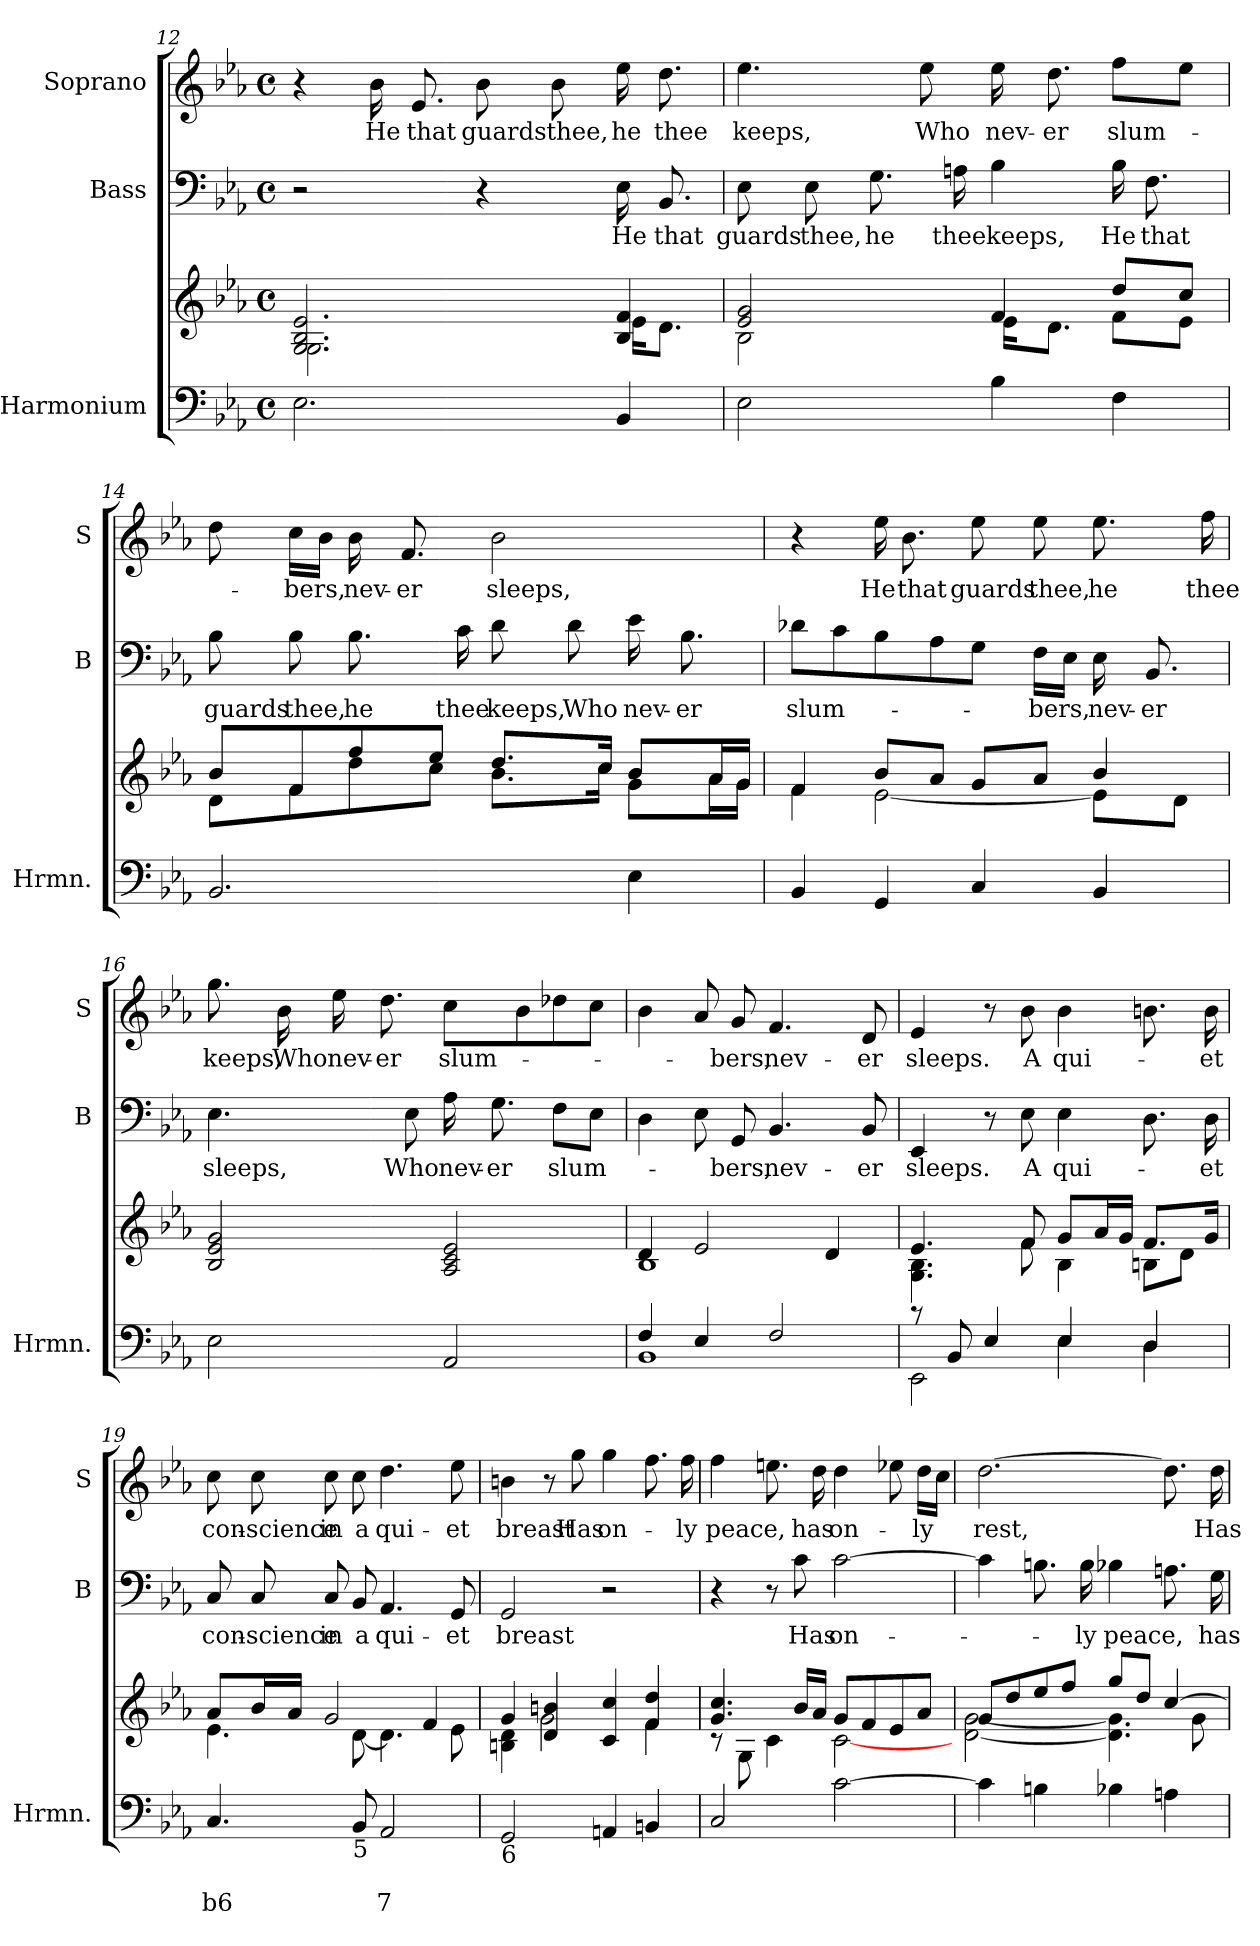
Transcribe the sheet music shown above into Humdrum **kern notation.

**kern	**text	**text	**kern	**kern	**text	**kern	**text
*part3	*part3	*part3	*part3	*part2	*part2	*part1	*part1
*staff4	*staff4	*staff4	*staff3	*staff2	*staff2	*staff1	*staff1
*I"Harmonium	*	*	*	*I"Bass	*	*I"Soprano	*
*I'Hrmn.	*	*	*	*I'B	*	*I'S	*
*clefF4	*	*	*clefG2	*clefF4	*	*clefG2	*
*k[b-e-a-]	*	*	*k[b-e-a-]	*k[b-e-a-]	*	*k[b-e-a-]	*
*E-:	*	*	*E-:	*E-:	*	*E-:	*
*M4/4	*	*	*M4/4	*M4/4	*	*M4/4	*
*met(c)	*	*	*met(c)	*met(c)	*	*met(c)	*
=12	=12	=12	=12	=12	=12	=12	=12
*	*	*	*^	*	*	*	*
2.E-\	.	.	2.G!/ 2.B-!/ 2.e-!/	2.G!\	2r	.	4r	.
!	!	!	!	!	!	!	!	!LO:LY:b
.	.	.	.	.	.	.	16b-\	He
!	!	!	!	!	!	!	!	!LO:LY:b
.	.	.	.	.	.	.	8.e-/	that
!	!	!	!	!	!	!	!	!LO:LY:b
.	.	.	.	.	4r	.	8b-\	guards
!	!	!	!	!	!	!	!	!LO:LY:b
.	.	.	.	.	.	.	8b-\	thee,
!	!	!	!	!	!	!LO:LY:b	!	!LO:LY:b
4BB-/	.	.	4B-!/ 4f!/	16e-!\KL	16E-\	He	16ee-\	he
!	!	!	!	!	!	!LO:LY:b	!	!LO:LY:b
.	.	.	.	8.d!\J	8.BB-/	that	8.dd\	thee
!!LO:LB:g=z
=13	=13	=13	=13	=13	=13	=13	=13	=13
!	!	!	!	!	!	!LO:LY:b	!	!LO:LY:b
2E-\	.	.	2e-!/ 2g!/	2B-!\	8E-\	guards	4.ee-\	keeps,
!	!	!	!	!	!	!LO:LY:b	!	!
.	.	.	.	.	8E-\	thee,	.	.
!	!	!	!	!	!	!LO:LY:b	!	!
.	.	.	.	.	8.G\	he	.	.
!	!	!	!	!	!	!	!	!LO:LY:b
.	.	.	.	.	.	.	8ee-\	Who
!	!	!	!	!	!	!LO:LY:b	!	!
.	.	.	.	.	16An\	thee	.	.
!	!	!	!	!	!	!LO:LY:b	!	!LO:LY:b
4B-\	.	.	4f!/	16e-!\KL	4B-\	keeps,	16ee-\	nev-
!	!	!	!	!	!	!	!	!LO:LY:b
.	.	.	.	8.d!\J	.	.	8.dd\	-er
!	!	!	!	!	!	!LO:LY:b	!	!LO:LY:b
4F\	.	.	8dd!/L	8f!\L	16B-\	He	8ff\L	slum-
!	!	!	!	!	!	!LO:LY:b	!	!
.	.	.	.	.	8.F\	that	.	.
.	.	.	8cc!/J	8e-!\J	.	.	8ee-\J	.
=14	=14	=14	=14	=14	=14	=14	=14	=14
!	!	!	!	!	!	!LO:LY:b	!	!
2.BB-/	.	.	8b-!/L	8d!\L	8B-\	guards	8dd\	.
!	!	!	!	!	!	!LO:LY:b	!	!LO:LY:b
.	.	.	8f!/	8f!\	8B-\	thee,	16cc\LL	-bers,
.	.	.	.	.	.	.	16b-\JJ	.
!	!	!	!	!	!	!LO:LY:b	!	!LO:LY:b
.	.	.	8ff!/	8dd!\	8.B-\	he	16b-\	nev-
!	!	!	!	!	!	!	!	!LO:LY:b
.	.	.	.	.	.	.	8.f/	-er
.	.	.	8ee-!/J	8cc!\J	.	.	.	.
!	!	!	!	!	!	!LO:LY:b	!	!
.	.	.	.	.	16c\	thee	.	.
!	!	!	!	!	!	!LO:LY:b	!	!LO:LY:b
.	.	.	8.dd!/L	8.b-!\L	8d\	keeps,	2b-\	sleeps,
!	!	!	!	!	!	!LO:LY:b	!	!
.	.	.	.	.	8d\	Who	.	.
.	.	.	16cc!/Jk	16cc!\Jk	.	.	.	.
!	!	!	!	!	!	!LO:LY:b	!	!
4E-\	.	.	8b-!/L	8g!\L	16e-\	nev-	.	.
!	!	!	!	!	!	!LO:LY:b	!	!
.	.	.	.	.	8.B-\	-er	.	.
.	.	.	16a-!/L	16a-!\L	.	.	.	.
.	.	.	16g!/JJ	16g!\JJ	.	.	.	.
!!LO:LB:g=z
=15	=15	=15	=15	=15	=15	=15	=15	=15
!	!	!	!	!	!	!LO:LY:b	!	!
4BB-/	.	.	4f!/	4f!\	8d-X\L	slum-	4r	.
.	.	.	.	.	8c\	.	.	.
!	!	!	!	!	!	!	!	!LO:LY:b
4GG/	.	.	8b-!/L	[<2e-!\	8B-\	.	16ee-\	He
!	!	!	!	!	!	!	!	!LO:LY:b
.	.	.	.	.	.	.	8.b-\	that
.	.	.	8a-!/J	.	8A-\	.	.	.
!	!	!	!	!	!	!	!	!LO:LY:b
4C/	.	.	8g!/L	.	8G\J	.	8ee-\	guards
!	!	!	!	!	!	!LO:LY:b	!	!LO:LY:b
.	.	.	8a-!/J	.	16F\LL	-bers,	8ee-\	thee,
.	.	.	.	.	16E-\JJ	.	.	.
!	!	!	!	!	!	!LO:LY:b	!	!LO:LY:b
4BB-/	.	.	4b-!/	8e-!\L]	16E-\	nev-	8.ee-\	he
!	!	!	!	!	!	!LO:LY:b	!	!
.	.	.	.	.	8.BB-/	-er	.	.
.	.	.	.	8d!\J	.	.	.	.
!	!	!	!	!	!	!	!	!LO:LY:b
.	.	.	.	.	.	.	16ff\	thee
*	*	*	*v	*v	*	*	*	*
=16	=16	=16	=16	=16	=16	=16	=16
!	!	!	!	!	!LO:LY:b	!	!LO:LY:b
2E-\	.	.	2B-!/ 2e-!/ 2g!/	4.E-\	sleeps,	8.gg\	keeps,
!	!	!	!	!	!	!	!LO:LY:b
.	.	.	.	.	.	16b-\	Who
!	!	!	!	!	!	!	!LO:LY:b
.	.	.	.	.	.	16ee-\	nev-
!	!	!	!	!	!	!	!LO:LY:b
.	.	.	.	.	.	8.dd\	-er
!	!	!	!	!	!LO:LY:b	!	!
.	.	.	.	8E-\	Who	.	.
!	!	!	!	!	!LO:LY:b	!	!LO:LY:b
2AA-/	.	.	2A-!/ 2c!/ 2e-!/	16A-\	nev-	8cc\L	slum-
!	!	!	!	!	!LO:LY:b	!	!
.	.	.	.	8.G\	-er	.	.
.	.	.	.	.	.	8b-\	.
!	!	!	!	!	!LO:LY:b	!	!
.	.	.	.	8F\L	slum-	8dd-X\	.
.	.	.	.	8E-\J	.	8cc\J	.
=17	=17	=17	=17	=17	=17	=17	=17
*^	*	*	*^	*	*	*	*
4F/	1BB-	.	.	4d!/	1B-!	4D\	.	4b-\	.
4E-/	.	.	.	2e-!/	.	8E-\	.	8a-/	.
!	!	!	!	!	!	!	!LO:LY:b	!	!LO:LY:b
.	.	.	.	.	.	8GG/	-bers,	8g/	-bers,
!	!	!	!	!	!	!	!LO:LY:b	!	!LO:LY:b
2F/	.	.	.	.	.	4.BB-/	nev-	4.f/	nev-
.	.	.	.	4d!/	.	.	.	.	.
!	!	!	!	!	!	!	!LO:LY:b	!	!LO:LY:b
.	.	.	.	.	.	8BB-/	-er	8d/	-er
!!LO:PB:g=z
=18	=18	=18	=18	=18	=18	=18	=18	=18	=18
!	!	!	!	!	!	!	!LO:LY:b	!	!LO:LY:b
8rc	2EE-\	.	.	4.e-!/	4.G!\ 4.B-!\	4EE-/	sleeps.	4e-/	sleeps.
8BB-/	.	.	.	.	.	.	.	.	.
4E-/	.	.	.	.	.	8r	.	8r	.
!	!	!	!	!	!	!	!LO:LY:b	!	!LO:LY:b
.	.	.	.	8f!/	8f!\	8E-\	A	8b-\	A
!	!	!	!	!	!	!	!LO:LY:b	!	!LO:LY:b
4E-/	4E-\	.	.	8g!/L	4B-!\	4E-\	qui-	4b-\	qui-
.	.	.	.	16a-!/L	.	.	.	.	.
.	.	.	.	16g!/JJ	.	.	.	.	.
4D/	4D\	.	.	8.f!/L	8Bn!\L	8.D\	.	8.bn\	.
.	.	.	.	.	8d!\J	.	.	.	.
!	!	!	!	!	!	!	!LO:LY:b	!	!LO:LY:b
.	.	.	.	16g!/Jk	.	16D\	-et	16b\	-et
*v	*v	*	*	*	*	*	*	*	*
=19	=19	=19	=19	=19	=19	=19	=19	=19
!	!	!LO:LY:b	!	!	!	!LO:LY:b	!	!LO:LY:b
4.C/	.	b6	8a-!/L	4.e-!\	8C/	con-	8cc\	con-
!	!	!	!	!	!	!LO:LY:b	!	!LO:LY:b
.	.	.	16b-!/L	.	8C/	-science	8cc\	-science
.	.	.	16a-!/JJ	.	.	.	.	.
!	!	!	!	!	!	!LO:LY:b	!	!LO:LY:b
.	.	.	2g!/	.	8C/	in	8cc\	in
!LO:TX:b:t=5	!	!	!	!	!	!	!	!
!	!	!	!	!	!	!LO:LY:b	!	!LO:LY:b
8BB-/	.	.	.	[<8d!\	8BB-/	a	8cc\	a
!	!	!LO:LY:b	!	!	!	!LO:LY:b	!	!LO:LY:b
2AA-/	.	7	.	4.d!\]	4.AA-/	qui-	4.dd\	qui-
.	.	.	4f!/	.	.	.	.	.
!	!	!	!	!	!	!LO:LY:b	!	!LO:LY:b
.	.	.	.	8e-!\	8GG/	-et	8ee-\	-et
=20	=20	=20	=20	=20	=20	=20	=20	=20
!LO:TX:b:t=6	!	!	!	!	!	!	!	!
!	!	!	!	!	!	!LO:LY:b	!	!LO:LY:b
2GG/	.	.	4g!/	4Bn!\ 4d!\	2GG/	breast	4bn\	breast
.	.	.	4d!/ 4bn!/	2g!\	.	.	8r	.
!	!	!	!	!	!	!	!	!LO:LY:b
.	.	.	.	.	.	.	8gg\	Has
!	!	!	!	!	!	!	!	!LO:LY:b
4AAn/	.	.	4c!/ 4cc!/	.	2r	.	4gg\	on-
4BBn/	.	.	4f!/ 4dd!/	4f!\	.	.	8.ff\	.
!	!	!	!	!	!	!	!	!LO:LY:b
.	.	.	.	.	.	.	16ff\	-ly
=21	=21	=21	=21	=21	=21	=21	=21	=21
!	!	!	!	!	!	!	!	!LO:LY:b
2C/	.	.	4.g!/ 4.cc!/	8rc	4r	.	4ff\	peace,
.	.	.	.	8G!\	.	.	.	.
.	.	.	.	4c!\	8r	.	8.een\	.
!	!	!	!	!	!	!LO:LY:b	!	!
.	.	.	16b-!/LL	.	8c\	Has	.	.
!	!	!	!	!	!	!	!	!LO:LY:b
.	.	.	16a-!/JJ	.	.	.	16dd\	has
!	!	!	!	!	!	!LO:LY:b	!	!LO:LY:b
[2c\	.	.	8g!/L	[<2c!\	[2c\	on-	4dd\	on-
.	.	.	8f!/	.	.	.	.	.
.	.	.	8e-!/	.	.	.	8ee-X\	.
!	!	!	!	!	!	!	!	!LO:LY:b
.	.	.	8a-!/J	.	.	.	16dd\LL	-ly
.	.	.	.	.	.	.	16cc\JJ	.
!!LO:LB:g=z
=22	=22	=22	=22	=22	=22	=22	=22	=22
!	!	!	!	!	!	!	!	!LO:LY:b
4c\]	.	.	8g!/L	[<2d!\ [<2g!\	4c\]	.	[2.dd\	rest,
.	.	.	8dd!/	.	.	.	.	.
4Bn\	.	.	8ee-!/	.	8.Bn\	.	.	.
.	.	.	8ff!/J	.	.	.	.	.
!	!	!	!	!	!	!LO:LY:b	!	!
.	.	.	.	.	16B\	-ly	.	.
!	!	!	!	!	!	!LO:LY:b	!	!
4B-X\	.	.	8gg!/L	4.d!\] 4.g!\]	4B-X\	peace,	.	.
.	.	.	8dd!/J	.	.	.	.	.
4An\	.	.	[>4cc!/	.	8.An\	.	8.dd\]	.
.	.	.	.	8g!\	.	.	.	.
!	!	!	!	!	!	!LO:LY:b	!	!LO:LY:b
.	.	.	.	.	16G\	has	16dd\	Has
*	*	*	*v	*v	*	*	*	*
=	=	=	=	=	=	=	=
*-	*-	*-	*-	*-	*-	*-	*-
